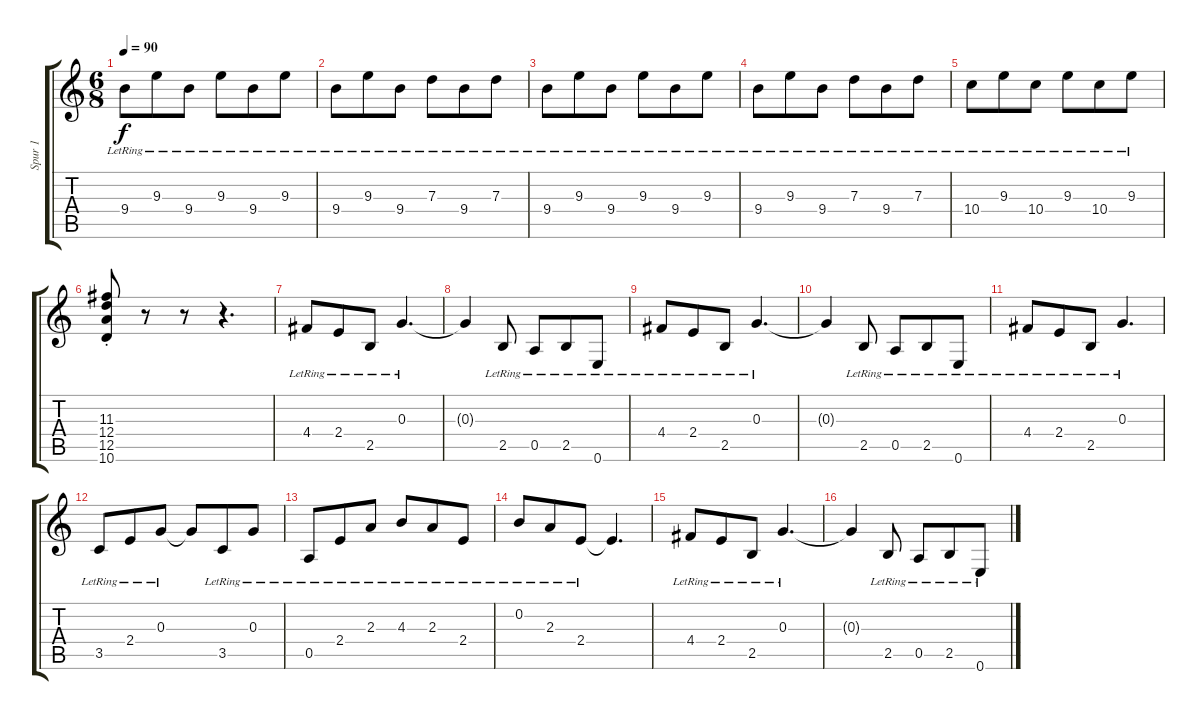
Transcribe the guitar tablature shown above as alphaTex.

\track ("Spur 1" "Spur 1") {instrument electricguitarclean}
\staff {score tabs}
\tuning (E4 B3 G3 D3 A2 E2) {hide}
\ts (6 8)
\tempo 90
\clef g2
\ks c
9.4{lr}.8{dy f} 9.3{lr}.8 9.4{lr}.8 9.3{lr}.8 9.4{lr}.8 9.3{lr}.8 |
9.4{lr}.8 9.3{lr}.8 9.4{lr}.8 7.3{lr}.8 9.4{lr}.8 7.3{lr}.8 |
9.4{lr}.8 9.3{lr}.8 9.4{lr}.8 9.3{lr}.8 9.4{lr}.8 9.3{lr}.8 |
9.4{lr}.8 9.3{lr}.8 9.4{lr}.8 7.3{lr}.8 9.4{lr}.8 7.3{lr}.8 |
10.4{lr}.8 9.3{lr}.8 10.4{lr}.8 9.3{lr}.8 10.4{lr}.8 9.3{lr}.8 |
(11.3{st} 12.4{st} 12.5{st} 10.6{st}).8 r.8 r.8 r.4{d} |
4.4{lr}.8{instrument electricguitarclean} 2.4{lr}.8 2.5{lr}.8 0.3{lr}.4{d} |
0.3{t}.4 2.5{lr}.8 0.5{lr}.8 2.5{lr}.8 0.6{lr}.8 |
4.4{lr}.8 2.4{lr}.8 2.5{lr}.8 0.3{lr}.4{d} |
0.3{t}.4 2.5{lr}.8 0.5{lr}.8 2.5{lr}.8 0.6{lr}.8 |
4.4{lr}.8 2.4{lr}.8 2.5{lr}.8 0.3{lr}.4{d} |
3.5{lr}.8 2.4{lr}.8 0.3{lr}.8 0.3{t}.8 3.5{lr}.8 0.3{lr}.8 |
0.5{lr}.8 2.4{lr}.8 2.3{lr}.8 4.3{lr}.8 2.3{lr}.8 2.4{lr}.8 |
0.2{lr}.8 2.3{lr}.8 2.4{lr}.8 2.4{t}.4{d} |
4.4{lr}.8{instrument electricguitarclean} 2.4{lr}.8 2.5{lr}.8 0.3{lr}.4{d} |
0.3{t}.4 2.5{lr}.8 0.5{lr}.8 2.5{lr}.8 0.6{lr}.8
